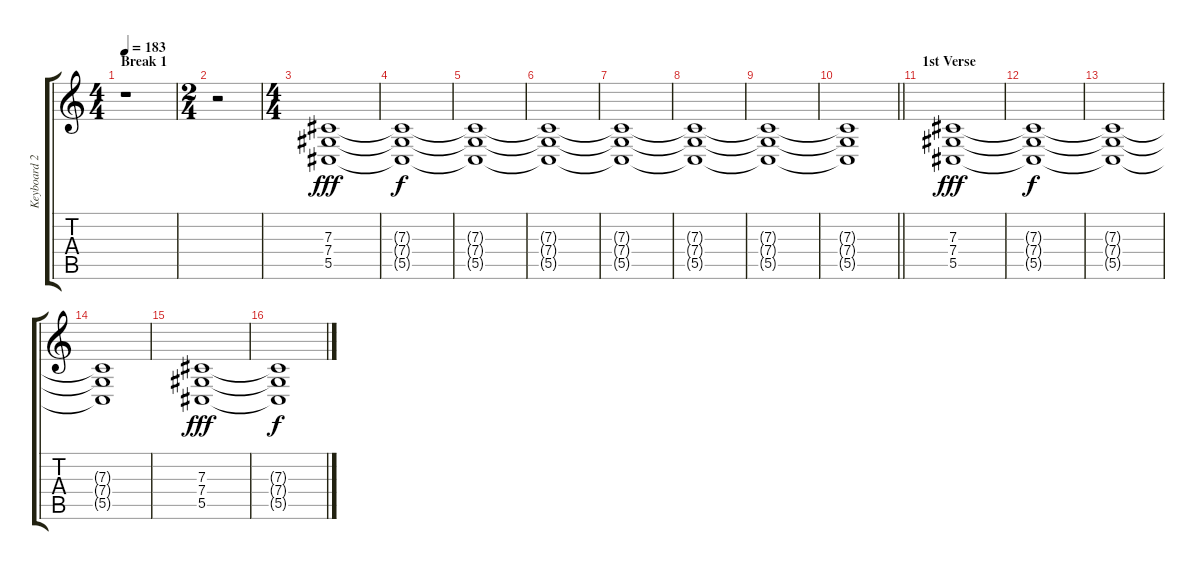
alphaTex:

\track ("Keyboard 2" "Keyboard 2") {instrument synthstrings1}
\staff {score tabs}
\tuning (Eb4 Bb3 Gb3 Db3 Ab2 Eb2) {hide}
\ts (4 4)
\section ("" "Break 1")
\tempo 183
\clef g2
\ks c
r.1{dy fff} |
\ts (2 4)
r.2 |
\ts (4 4)
(7.3 7.4 5.5).1 |
(7.3{t} 7.4{t} 5.5{t}).1{dy f} |
(7.3{t} 7.4{t} 5.5{t}).1 |
(7.3{t} 7.4{t} 5.5{t}).1 |
(7.3{t} 7.4{t} 5.5{t}).1 |
(7.3{t} 7.4{t} 5.5{t}).1 |
(7.3{t} 7.4{t} 5.5{t}).1 |
\barLineRight lightlight
(7.3{t} 7.4{t} 5.5{t}).1 |
\section ("" "1st Verse")
(7.3 7.4 5.5).1{dy fff} |
(7.3{t} 7.4{t} 5.5{t}).1{dy f} |
(7.3{t} 7.4{t} 5.5{t}).1 |
(7.3{t} 7.4{t} 5.5{t}).1 |
(7.3 7.4 5.5).1{dy fff} |
(7.3{t} 7.4{t} 5.5{t}).1{dy f}
